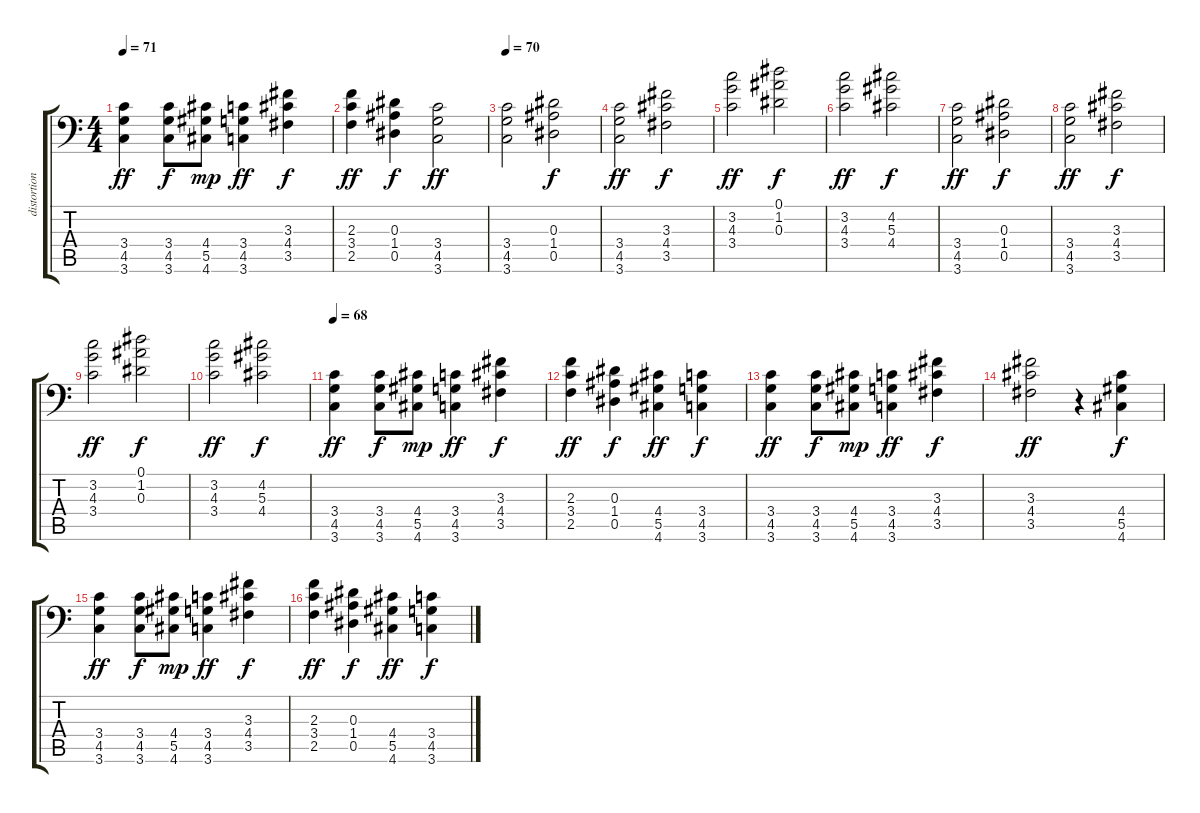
\track ("distortion-guitar" "distortion") {instrument distortionguitar}
\staff {score tabs}
\tuning (Eb4 A3 Eb3 A2 Eb2 A1) {hide}
\ts (4 4)
\tempo 71
\clef f4
\ks c
(3.4 4.5 3.6).4{dy ff} (3.4 4.5 3.6).8{dy f} (4.4 5.5 4.6).8{dy mp} (3.4 4.5 3.6).4{dy ff} (3.3 4.4 3.5).4{dy f} |
(2.3 3.4 2.5).4{dy ff} (0.3 1.4 0.5).4{dy f} (3.4 4.5 3.6).2{dy ff} |
\tempo 70
(3.4 4.5 3.6).2 (0.3 1.4 0.5).2{dy f} |
(3.4 4.5 3.6).2{dy ff} (3.3 4.4 3.5).2{dy f} |
(3.2 4.3 3.4).2{dy ff} (0.1 1.2 0.3).2{dy f} |
(3.2 4.3 3.4).2{dy ff} (4.2 5.3 4.4).2{dy f} |
(3.4 4.5 3.6).2{dy ff} (0.3 1.4 0.5).2{dy f} |
(3.4 4.5 3.6).2{dy ff} (3.3 4.4 3.5).2{dy f} |
(3.2 4.3 3.4).2{dy ff} (0.1 1.2 0.3).2{dy f} |
(3.2 4.3 3.4).2{dy ff} (4.2 5.3 4.4).2{dy f} |
\tempo 68
(3.4 4.5 3.6).4{dy ff} (3.4 4.5 3.6).8{dy f} (4.4 5.5 4.6).8{dy mp} (3.4 4.5 3.6).4{dy ff} (3.3 4.4 3.5).4{dy f} |
(2.3 3.4 2.5).4{dy ff} (0.3 1.4 0.5).4{dy f} (4.4 5.5 4.6).4{dy ff} (3.4 4.5 3.6).4{dy f} |
(3.4 4.5 3.6).4{dy ff} (3.4 4.5 3.6).8{dy f} (4.4 5.5 4.6).8{dy mp} (3.4 4.5 3.6).4{dy ff} (3.3 4.4 3.5).4{dy f} |
(3.3 4.4 3.5).2{dy ff} r.4 (4.4 5.5 4.6).4{dy f} |
(3.4 4.5 3.6).4{dy ff} (3.4 4.5 3.6).8{dy f} (4.4 5.5 4.6).8{dy mp} (3.4 4.5 3.6).4{dy ff} (3.3 4.4 3.5).4{dy f} |
(2.3 3.4 2.5).4{dy ff} (0.3 1.4 0.5).4{dy f} (4.4 5.5 4.6).4{dy ff} (3.4 4.5 3.6).4{dy f}
